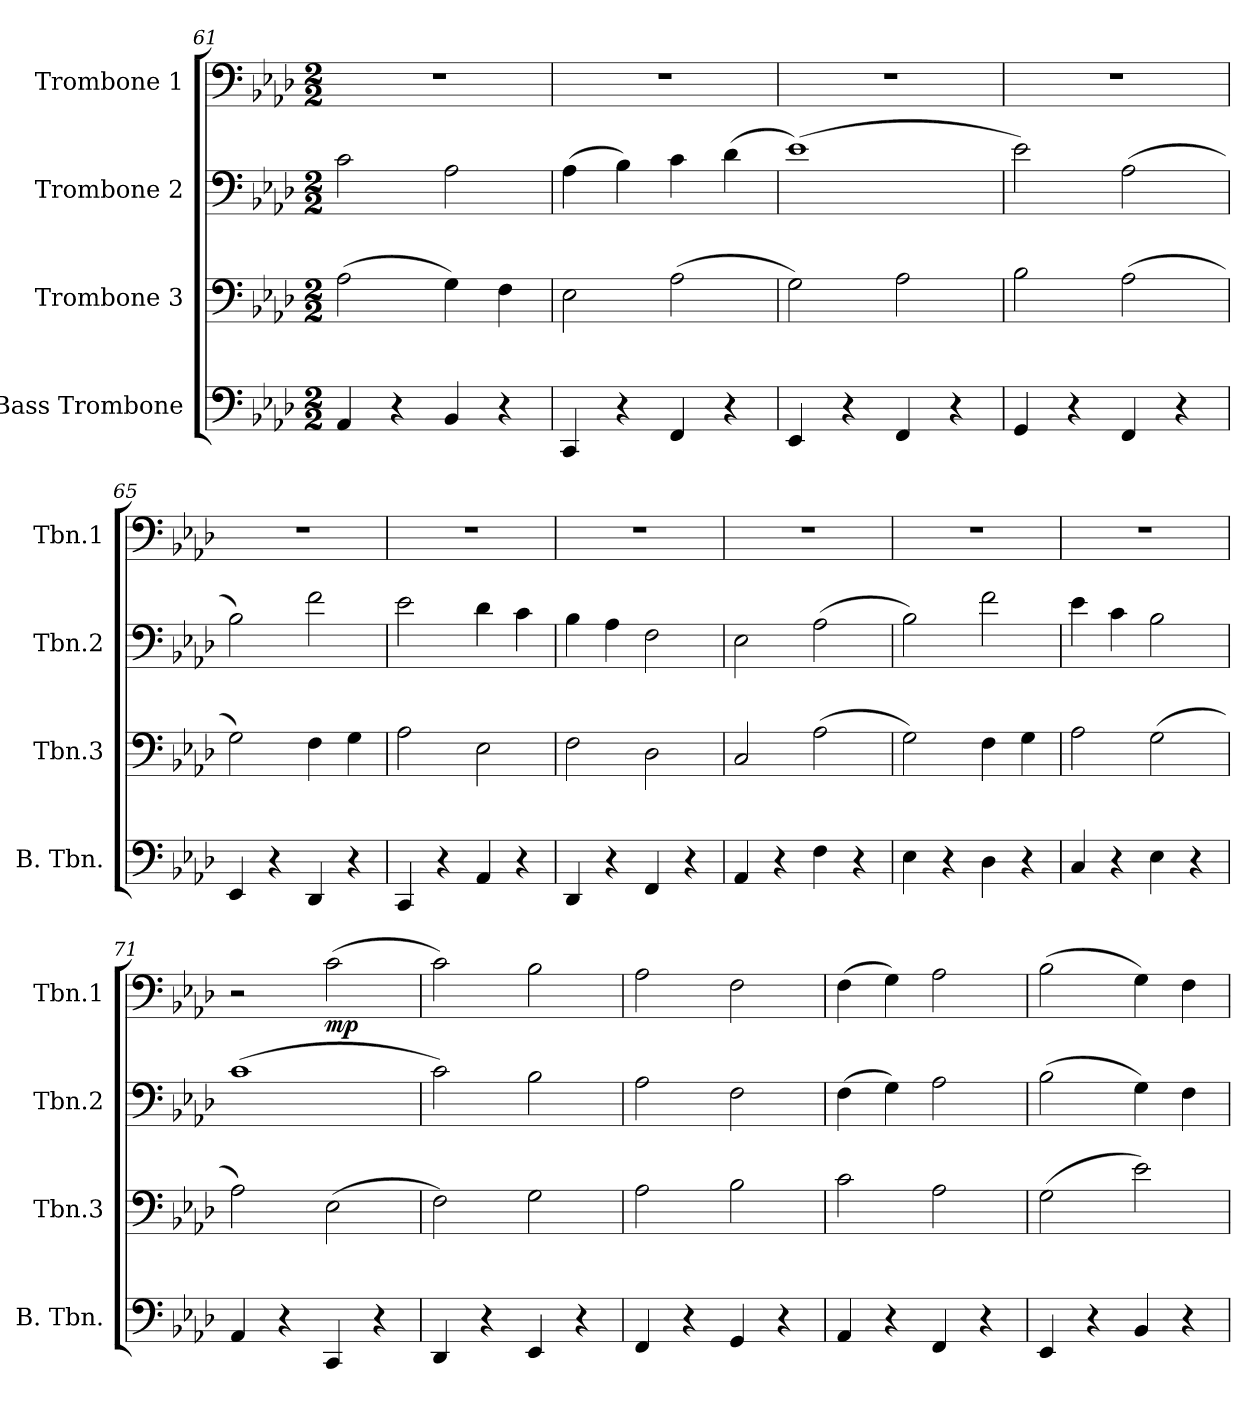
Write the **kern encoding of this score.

**kern	**kern	**kern	**kern	**dynam
*part4	*part3	*part2	*part1	*part1
*staff4	*staff3	*staff2	*staff1	*staff1
*I"Bass Trombone	*I"Trombone 3	*I"Trombone 2	*I"Trombone 1	*
*I'B. Tbn.	*I'Tbn.3	*I'Tbn.2	*I'Tbn.1	*
*clefF4	*clefF4	*clefF4	*clefF4	*
*k[b-e-a-d-]	*k[b-e-a-d-]	*k[b-e-a-d-]	*k[b-e-a-d-]	*
*M2/2	*M2/2	*M2/2	*M2/2	*
=61	=61	=61	=61	=61
4AA-/	(>2A-\	2c\	1r	.
4r	.	.	.	.
4BB-/	4G\)	2A-\	.	.
4r	4F\	.	.	.
=62	=62	=62	=62	=62
4CC/	2E-\	(>4A-\	1r	.
4r	.	4B-\)	.	.
4FF/	(>2A-\	4c\	.	.
4r	.	(>4d-\	.	.
=63	=63	=63	=63	=63
4EE-/	2G\)	(>1e-)	1r	.
4r	.	.	.	.
4FF/	2A-\	.	.	.
4r	.	.	.	.
=64	=64	=64	=64	=64
4GG/	2B-\	2e-\)	1r	.
4r	.	.	.	.
4FF/	(>2A-\	(>2A-\	.	.
4r	.	.	.	.
=65	=65	=65	=65	=65
4EE-/	2G\)	2B-\)	1r	.
4r	.	.	.	.
4DD-/	4F\	2f\	.	.
4r	4G\	.	.	.
!!LO:LB:g=z
=66	=66	=66	=66	=66
4CC/	2A-\	2e-\	1r	.
4r	.	.	.	.
4AA-/	2E-\	4d-\	.	.
4r	.	4c\	.	.
=67	=67	=67	=67	=67
4DD-/	2F\	4B-\	1r	.
4r	.	4A-\	.	.
4FF/	2D-\	2F\	.	.
4r	.	.	.	.
=68	=68	=68	=68	=68
4AA-/	2C/	2E-\	1r	.
4r	.	.	.	.
4F\	(>2A-\	(>2A-\	.	.
4r	.	.	.	.
=69	=69	=69	=69	=69
4E-\	2G\)	2B-\)	1r	.
4r	.	.	.	.
4D-\	4F\	2f\	.	.
4r	4G\	.	.	.
=70	=70	=70	=70	=70
4C/	2A-\	4e-\	1r	.
4r	.	4c\	.	.
4E-\	(>2G\	2B-\	.	.
4r	.	.	.	.
=71	=71	=71	=71	=71
4AA-/	2A-\)	(>1c	2r	.
4r	.	.	.	.
!	!	!	!	!LO:DY:b
4CC/	(>2E-\	.	(>2c\	mp
4r	.	.	.	.
=72	=72	=72	=72	=72
4DD-/	2F\)	2c\)	2c\)	.
4r	.	.	.	.
4EE-/	2G\	2B-\	2B-\	.
4r	.	.	.	.
=73	=73	=73	=73	=73
4FF/	2A-\	2A-\	2A-\	.
4r	.	.	.	.
4GG/	2B-\	2F\	2F\	.
4r	.	.	.	.
!!LO:LB:g=z
=74	=74	=74	=74	=74
4AA-/	2c\	(>4F\	(>4F\	.
4r	.	4G\)	4G\)	.
4FF/	2A-\	2A-\	2A-\	.
4r	.	.	.	.
=75	=75	=75	=75	=75
4EE-/	(>2G\	(>2B-\	(>2B-\	.
4r	.	.	.	.
4BB-/	2e-\)	4G\)	4G\)	.
4r	.	4F\	4F\	.
=	=	=	=	=
*-	*-	*-	*-	*-
